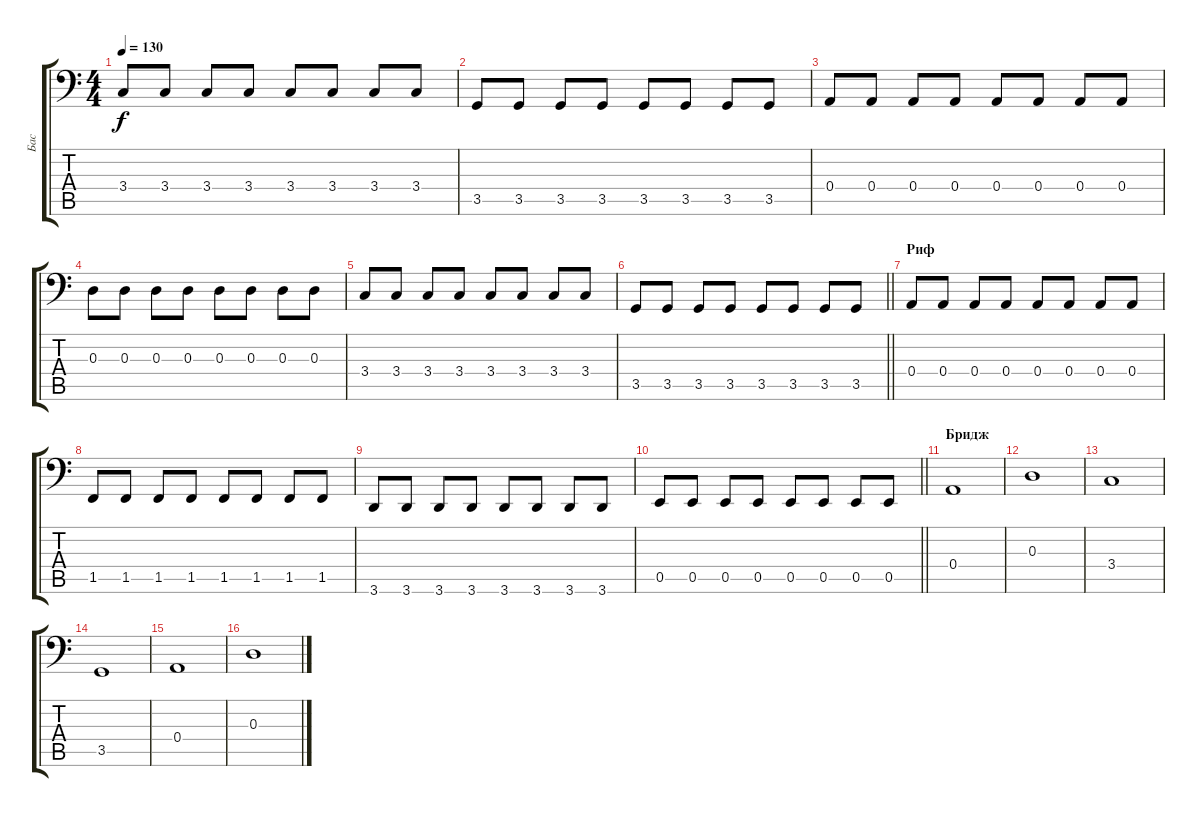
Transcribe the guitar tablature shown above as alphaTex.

\track ("Бас" "Бас") {instrument electricbasspick}
\staff {score tabs}
\tuning (C3 G2 D2 A1 E1 B0) {hide}
\ts (4 4)
\tempo 130
\clef f4
\ks c
3.4.8{dy f} 3.4.8 3.4.8 3.4.8 3.4.8 3.4.8 3.4.8 3.4.8 |
3.5.8 3.5.8 3.5.8 3.5.8 3.5.8 3.5.8 3.5.8 3.5.8 |
0.4.8 0.4.8 0.4.8 0.4.8 0.4.8 0.4.8 0.4.8 0.4.8 |
0.3.8 0.3.8 0.3.8 0.3.8 0.3.8 0.3.8 0.3.8 0.3.8 |
3.4.8 3.4.8 3.4.8 3.4.8 3.4.8 3.4.8 3.4.8 3.4.8 |
\barLineRight lightlight
3.5.8 3.5.8 3.5.8 3.5.8 3.5.8 3.5.8 3.5.8 3.5.8 |
\section ("" "Риф")
0.4.8 0.4.8 0.4.8 0.4.8 0.4.8 0.4.8 0.4.8 0.4.8 |
1.5.8 1.5.8 1.5.8 1.5.8 1.5.8 1.5.8 1.5.8 1.5.8 |
3.6.8 3.6.8 3.6.8 3.6.8 3.6.8 3.6.8 3.6.8 3.6.8 |
\barLineRight lightlight
0.5.8 0.5.8 0.5.8 0.5.8 0.5.8 0.5.8 0.5.8 0.5.8 |
\section ("" "Бридж")
0.4.1 |
0.3.1 |
3.4.1 |
3.5.1 |
0.4.1 |
0.3.1
